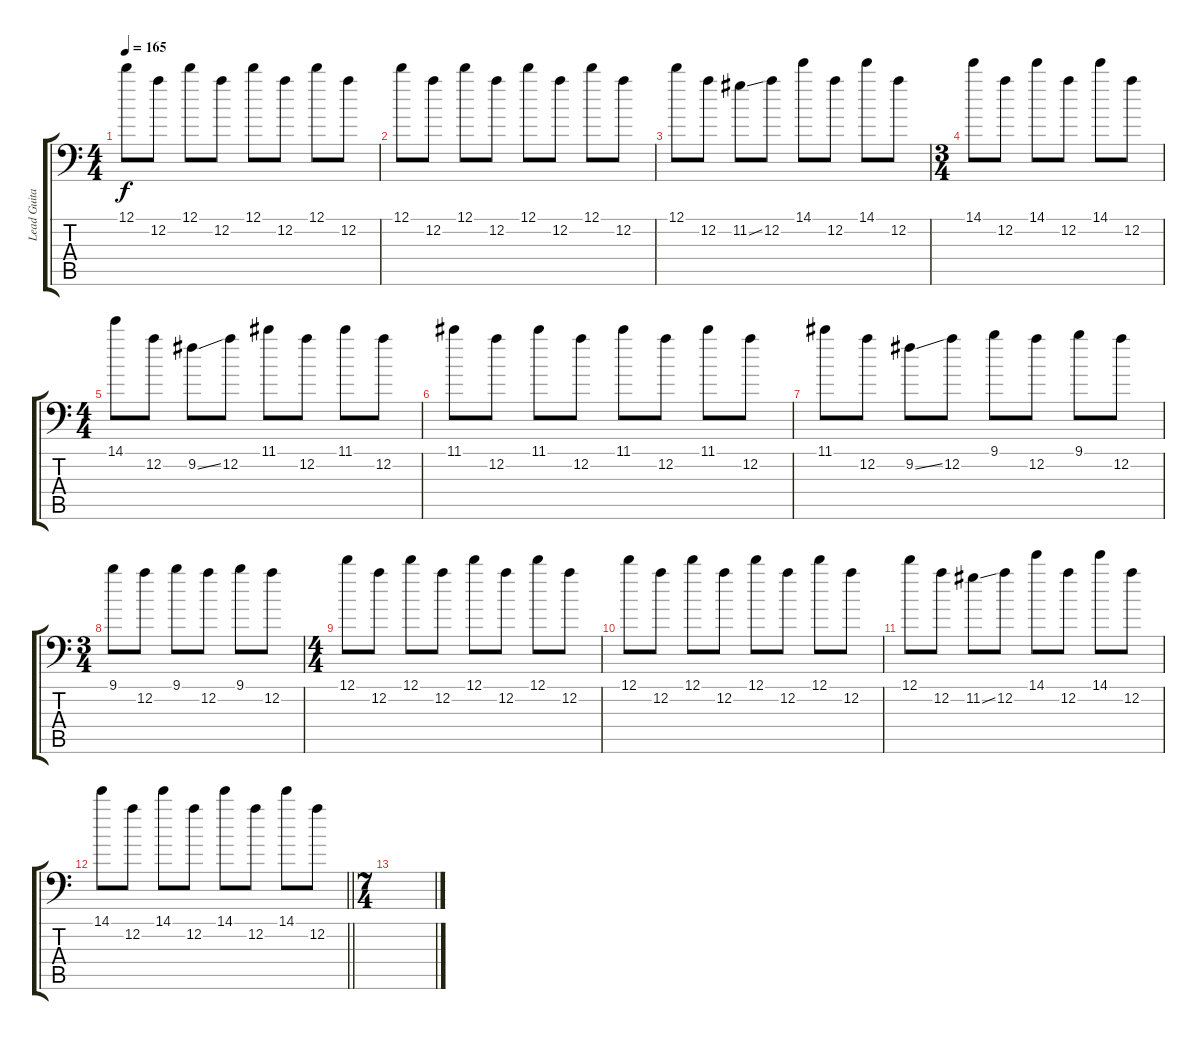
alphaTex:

\track ("Lead Guitar #1" "Lead Guita") {instrument distortionguitar}
\staff {score tabs}
\tuning (D4 A3 F3 C3 G2 A1) {hide}
\ts (4 4)
\tempo 165
\clef f4
\ks c
12.1.8{dy f} 12.2.8 12.1.8 12.2.8 12.1.8 12.2.8 12.1.8 12.2.8 |
12.1.8 12.2.8 12.1.8 12.2.8 12.1.8 12.2.8 12.1.8 12.2.8 |
12.1.8 12.2.8 11.2{ss}.8 12.2.8 14.1.8 12.2.8 14.1.8 12.2.8 |
\ts (3 4)
14.1.8 12.2.8 14.1.8 12.2.8 14.1.8 12.2.8 |
\ts (4 4)
14.1.8 12.2.8 9.2{ss}.8 12.2.8 11.1.8 12.2.8 11.1.8 12.2.8 |
11.1.8 12.2.8 11.1.8 12.2.8 11.1.8 12.2.8 11.1.8 12.2.8 |
11.1.8 12.2.8 9.2{ss}.8 12.2.8 9.1.8 12.2.8 9.1.8 12.2.8 |
\ts (3 4)
9.1.8 12.2.8 9.1.8 12.2.8 9.1.8 12.2.8 |
\ts (4 4)
12.1.8 12.2.8 12.1.8 12.2.8 12.1.8 12.2.8 12.1.8 12.2.8 |
12.1.8 12.2.8 12.1.8 12.2.8 12.1.8 12.2.8 12.1.8 12.2.8 |
12.1.8 12.2.8 11.2{ss}.8 12.2.8 14.1.8 12.2.8 14.1.8 12.2.8 |
\barLineRight lightlight
14.1.8 12.2.8 14.1.8 12.2.8 14.1.8 12.2.8 14.1.8 12.2.8 |
\ts (7 4)
\section ("" "")
